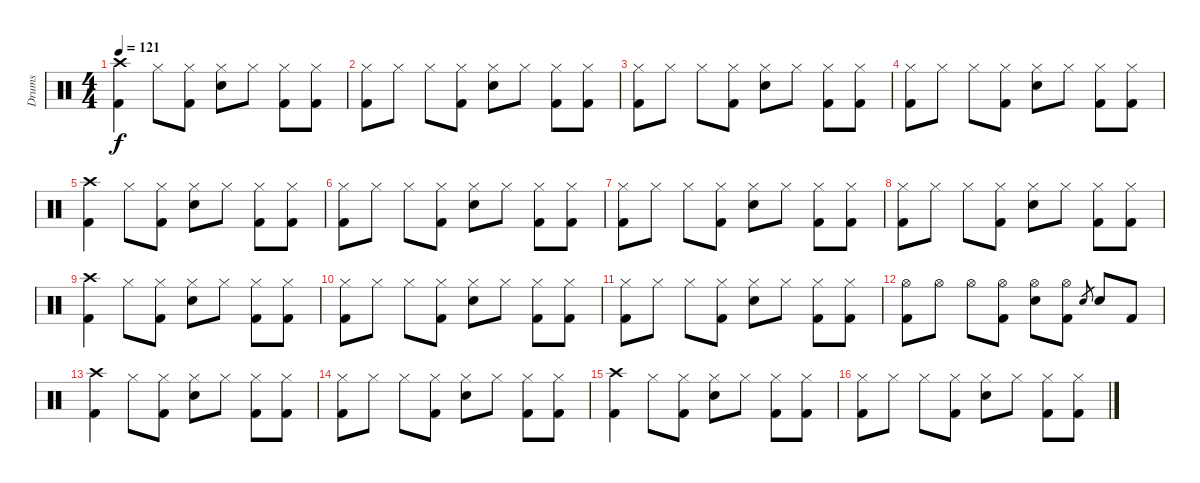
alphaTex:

\track ("Drums" "Drums") {instrument percussion}
\staff {score}
\articulation defaults
\ts (4 4)
\tempo 121
\clef neutral
\ks c
("Crash high (hit)" "Kick (hit) 2").4{dy f} "Hi-Hat (closed)".8 ("Hi-Hat (closed)" "Kick (hit) 2").8 ("Hi-Hat (closed)" "Electric Snare (hit)").8 "Hi-Hat (closed)".8 ("Hi-Hat (closed)" "Kick (hit) 2").8 ("Hi-Hat (closed)" "Kick (hit) 2").8 |
("Hi-Hat (closed)" "Kick (hit) 2").8 "Hi-Hat (closed)".8 "Hi-Hat (closed)".8 ("Hi-Hat (closed)" "Kick (hit) 2").8 ("Hi-Hat (closed)" "Electric Snare (hit)").8 "Hi-Hat (closed)".8 ("Hi-Hat (closed)" "Kick (hit) 2").8 ("Hi-Hat (closed)" "Kick (hit) 2").8 |
("Hi-Hat (closed)" "Kick (hit) 2").8 "Hi-Hat (closed)".8 "Hi-Hat (closed)".8 ("Hi-Hat (closed)" "Kick (hit) 2").8 ("Hi-Hat (closed)" "Electric Snare (hit)").8 "Hi-Hat (closed)".8 ("Hi-Hat (closed)" "Kick (hit) 2").8 ("Hi-Hat (closed)" "Kick (hit) 2").8 |
("Hi-Hat (closed)" "Kick (hit) 2").8 "Hi-Hat (closed)".8 "Hi-Hat (closed)".8 ("Hi-Hat (closed)" "Kick (hit) 2").8 ("Hi-Hat (closed)" "Electric Snare (hit)").8 "Hi-Hat (closed)".8 ("Hi-Hat (closed)" "Kick (hit) 2").8 ("Hi-Hat (closed)" "Kick (hit) 2").8 |
("Crash high (hit)" "Kick (hit) 2").4 "Hi-Hat (closed)".8 ("Hi-Hat (closed)" "Kick (hit) 2").8 ("Hi-Hat (closed)" "Electric Snare (hit)").8 "Hi-Hat (closed)".8 ("Hi-Hat (closed)" "Kick (hit) 2").8 ("Hi-Hat (closed)" "Kick (hit) 2").8 |
("Hi-Hat (closed)" "Kick (hit) 2").8 "Hi-Hat (closed)".8 "Hi-Hat (closed)".8 ("Hi-Hat (closed)" "Kick (hit) 2").8 ("Hi-Hat (closed)" "Electric Snare (hit)").8 "Hi-Hat (closed)".8 ("Hi-Hat (closed)" "Kick (hit) 2").8 ("Hi-Hat (closed)" "Kick (hit) 2").8 |
("Hi-Hat (closed)" "Kick (hit) 2").8 "Hi-Hat (closed)".8 "Hi-Hat (closed)".8 ("Hi-Hat (closed)" "Kick (hit) 2").8 ("Hi-Hat (closed)" "Electric Snare (hit)").8 "Hi-Hat (closed)".8 ("Hi-Hat (closed)" "Kick (hit) 2").8 ("Hi-Hat (closed)" "Kick (hit) 2").8 |
("Hi-Hat (closed)" "Kick (hit) 2").8 "Hi-Hat (closed)".8 "Hi-Hat (closed)".8 ("Hi-Hat (closed)" "Kick (hit) 2").8 ("Hi-Hat (closed)" "Electric Snare (hit)").8 "Hi-Hat (closed)".8 ("Hi-Hat (closed)" "Kick (hit) 2").8 ("Hi-Hat (closed)" "Kick (hit) 2").8 |
("Crash high (hit)" "Kick (hit) 2").4 "Hi-Hat (closed)".8 ("Hi-Hat (closed)" "Kick (hit) 2").8 ("Hi-Hat (closed)" "Electric Snare (hit)").8 "Hi-Hat (closed)".8 ("Hi-Hat (closed)" "Kick (hit) 2").8 ("Hi-Hat (closed)" "Kick (hit) 2").8 |
("Hi-Hat (closed)" "Kick (hit) 2").8 "Hi-Hat (closed)".8 "Hi-Hat (closed)".8 ("Hi-Hat (closed)" "Kick (hit) 2").8 ("Hi-Hat (closed)" "Electric Snare (hit)").8 "Hi-Hat (closed)".8 ("Hi-Hat (closed)" "Kick (hit) 2").8 ("Hi-Hat (closed)" "Kick (hit) 2").8 |
("Hi-Hat (closed)" "Kick (hit) 2").8 "Hi-Hat (closed)".8 "Hi-Hat (closed)".8 ("Hi-Hat (closed)" "Kick (hit) 2").8 ("Hi-Hat (closed)" "Electric Snare (hit)").8 "Hi-Hat (closed)".8 ("Hi-Hat (closed)" "Kick (hit) 2").8 ("Hi-Hat (closed)" "Kick (hit) 2").8 |
("Hi-Hat (open)" "Kick (hit) 2").8 "Hi-Hat (open)".8 "Hi-Hat (open)".8 ("Hi-Hat (open)" "Kick (hit) 2").8 ("Hi-Hat (open)" "Electric Snare (hit)").8 ("Hi-Hat (open)" "Kick (hit) 2").8 "Electric Snare (hit)".8{gr} "Electric Snare (hit)".8 "Kick (hit) 2".8 |
("Crash high (hit)" "Kick (hit) 2").4 "Hi-Hat (closed)".8 ("Hi-Hat (closed)" "Kick (hit) 2").8 ("Hi-Hat (closed)" "Electric Snare (hit)").8 "Hi-Hat (closed)".8 ("Hi-Hat (closed)" "Kick (hit) 2").8 ("Hi-Hat (closed)" "Kick (hit) 2").8 |
("Hi-Hat (closed)" "Kick (hit) 2").8 "Hi-Hat (closed)".8 "Hi-Hat (closed)".8 ("Hi-Hat (closed)" "Kick (hit) 2").8 ("Hi-Hat (closed)" "Electric Snare (hit)").8 "Hi-Hat (closed)".8 ("Hi-Hat (closed)" "Kick (hit) 2").8 ("Hi-Hat (closed)" "Kick (hit) 2").8 |
("Crash high (hit)" "Kick (hit) 2").4 "Hi-Hat (closed)".8 ("Hi-Hat (closed)" "Kick (hit) 2").8 ("Hi-Hat (closed)" "Electric Snare (hit)").8 "Hi-Hat (closed)".8 ("Hi-Hat (closed)" "Kick (hit) 2").8 ("Hi-Hat (closed)" "Kick (hit) 2").8 |
("Hi-Hat (closed)" "Kick (hit) 2").8 "Hi-Hat (closed)".8 "Hi-Hat (closed)".8 ("Hi-Hat (closed)" "Kick (hit) 2").8 ("Hi-Hat (closed)" "Electric Snare (hit)").8 "Hi-Hat (closed)".8 ("Hi-Hat (closed)" "Kick (hit) 2").8 ("Hi-Hat (closed)" "Kick (hit) 2").8
